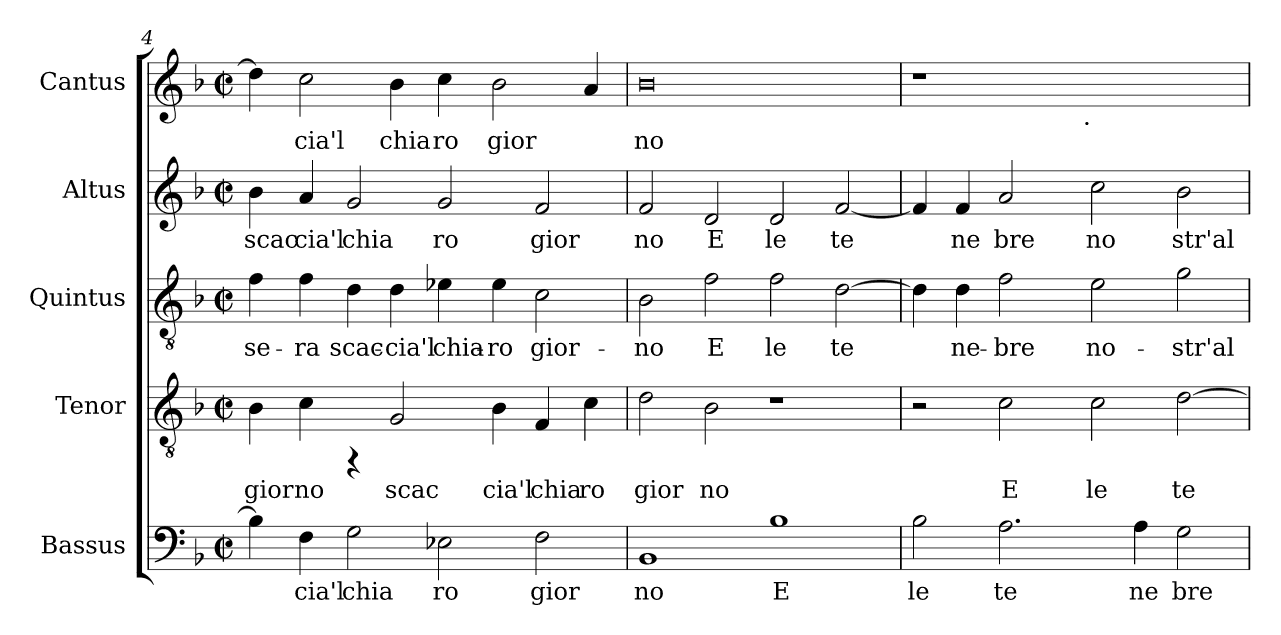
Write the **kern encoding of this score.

**kern	**text	**kern	**text	**kern	**text	**kern	**text	**kern	**text
*part5	*part5	*part4	*part4	*part3	*part3	*part2	*part2	*part1	*part1
*staff5	*staff5	*staff4	*staff4	*staff3	*staff3	*staff2	*staff2	*staff1	*staff1
*I"Bassus	*	*I"Tenor	*	*I"Quintus	*	*I"Altus	*	*I"Cantus	*
!!LO:PB:g=z
*clefF4	*	*clefGv2	*	*clefGv2	*	*clefG2	*	*clefG2	*
*k[b-]	*	*k[b-]	*	*k[b-]	*	*k[b-]	*	*k[b-]	*
*F:	*	*F:	*	*F:	*	*F:	*	*F:	*
*M2/2	*	*M2/2	*	*M2/2	*	*M2/2	*	*M2/2	*
*met(c|)	*	*met(c|)	*	*met(c|)	*	*met(c|)	*	*met(c|)	*
=4	=4	=4	=4	=4	=4	=4	=4	=4	=4
!	!LO:LY:b:cj	!	!LO:LY:b:cj	!	!LO:LY:b:cj	!	!LO:LY:b:cj	!	!LO:LY:b:cj
4B-\]	--	4B-\	gior	4f\	se-	4b-\	scac	4dd\]	.
!	!LO:LY:b:cj	!	!LO:LY:b:cj	!	!LO:LY:b:cj	!	!LO:LY:b:cj	!	!LO:LY:b:cj
4F\	-cia'l	4c\	no	4f\	-ra	4a/	cia'l	2cc\	cia'l
!	!LO:LY:b:cj	!	!	!	!LO:LY:b:cj	!	!LO:LY:b:cj	!	!
2G\	chia	4rFF	.	4d\	scac-	2g/	chia	.	.
!	!	!	!LO:LY:b:cj	!	!LO:LY:b:cj	!	!	!	!LO:LY:b:cj
.	.	2G/	scac	4d\	-cia'l	.	.	4b-\	chia
!	!LO:LY:b:cj	!	!	!	!LO:LY:b:cj	!	!LO:LY:b:cj	!	!LO:LY:b:cj
2E-X\	ro	.	.	4e-X\	chia-	2g/	ro	4cc\	ro
!	!	!	!LO:LY:b:cj	!	!LO:LY:b:cj	!	!	!	!LO:LY:b:cj
.	.	4B-\	cia'l	4e-\	-ro	.	.	2b-\	gior
!	!LO:LY:b:cj	!	!LO:LY:b:cj	!	!LO:LY:b:cj	!	!LO:LY:b:cj	!	!
2F\	gior	4F/	chia	2c\	gior-	2f/	gior	.	.
!	!	!	!LO:LY:b:cj	!	!	!	!	!	!LO:LY:b:cj
.	.	4c\	ro	.	.	.	.	4a/	.
=5	=5	=5	=5	=5	=5	=5	=5	=5	=5
!	!LO:LY:b:cj	!	!LO:LY:b:cj	!	!LO:LY:b:cj	!	!LO:LY:b:cj	!	!LO:LY:b:cj
1BB-	no	2d\	gior	2B-\	-no	2f/	no	0b-	no
!	!	!	!LO:LY:b:cj	!	!LO:LY:b:cj	!	!LO:LY:b:cj	!	!
.	.	2B-\	no	2f\	E	2d/	E	.	.
!	!LO:LY:b:cj	!	!	!	!LO:LY:b:cj	!	!LO:LY:b:cj	!	!
1B-	E	1r	.	2f\	le	2d/	le	.	.
!	!	!	!	!	!LO:LY:b:cj	!	!LO:LY:b:cj	!	!
.	.	.	.	[>2d\	te-	[<2f/	te	.	.
=6	=6	=6	=6	=6	=6	=6	=6	=6	=6
!	!LO:LY:b:cj	!	!	!	!LO:LY:b:cj	!	!LO:LY:b:cj	!	!
*	*	*	*	*	*	*	*	*^	*
2B-\	le	2r	.	4d\]	--	4f/]	.	1r	2ryy	.
!	!	!	!	!	!LO:LY:b:cj	!	!LO:LY:b:cj	!	!	!
.	.	.	.	4d\	-ne-	4f/	ne	.	.	.
!	!LO:LY:b:cj	!	!LO:LY:b:cj	!	!LO:LY:b:cj	!	!LO:LY:b:cj	!	!	!
2.A\	te	2c\	E	2f\	-bre	2a/	bre	.	4ryy	.
.	.	.	.	.	.	.	.	.	8...ryy	.
!	!	!	!	!	!	!	!	!	!LO:TX:b:t=.	!
.	.	.	.	.	.	.	.	.	1ryy	.
!	!	!	!LO:LY:b:cj	!	!LO:LY:b:cj	!	!LO:LY:b:cj	!	!	!
.	.	2c\	le	2e\	no-	2cc\	no	1ryy	.	.
!	!LO:LY:b:cj	!	!	!	!	!	!	!	!	!
4A\	ne	.	.	.	.	.	.	.	.	.
!	!LO:LY:b:cj	!	!LO:LY:b:cj	!	!LO:LY:b:cj	!	!LO:LY:b:cj	!	!	!
2G\	bre	[>2d\	te	2g\	-str'al-	2b-\	str'al	.	.	.
.	.	.	.	.	.	.	.	.	64ryy	.
*	*	*	*	*	*	*	*	*v	*v	*
=	=	=	=	=	=	=	=	=	=
*-	*-	*-	*-	*-	*-	*-	*-	*-	*-
